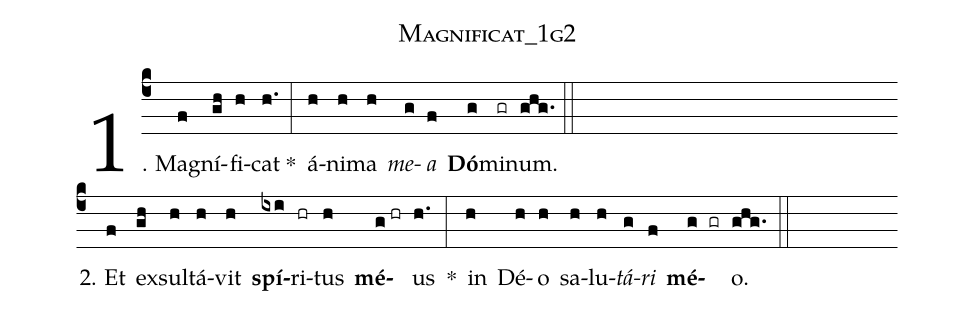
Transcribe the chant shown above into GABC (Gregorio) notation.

name:Magnificat_1g2;
%%
(c4) 1. Ma(f)gní(gh)fi(h)cat(h.)* (:) á(h)ni(h)ma(h) <i>me</i>(g)<i>a</i>(f) <b>Dó</b>(g)mi(gr)num.(ghg.) (::) (Z-)

2. Et(f) ex(gh)sul(h)tá(h)vit(h) <b>spí</b>(ixi)ri(hr)tus(h) <b>mé</b>(g//hr)us(h.) *(:) in(h) Dé(h)o(h) sa(h)lu(h)<i>tá</i>(g)<i>ri</i>(f) <nlba><b>mé</b>(g gr)o.</nlba>(ghg.) (::)
